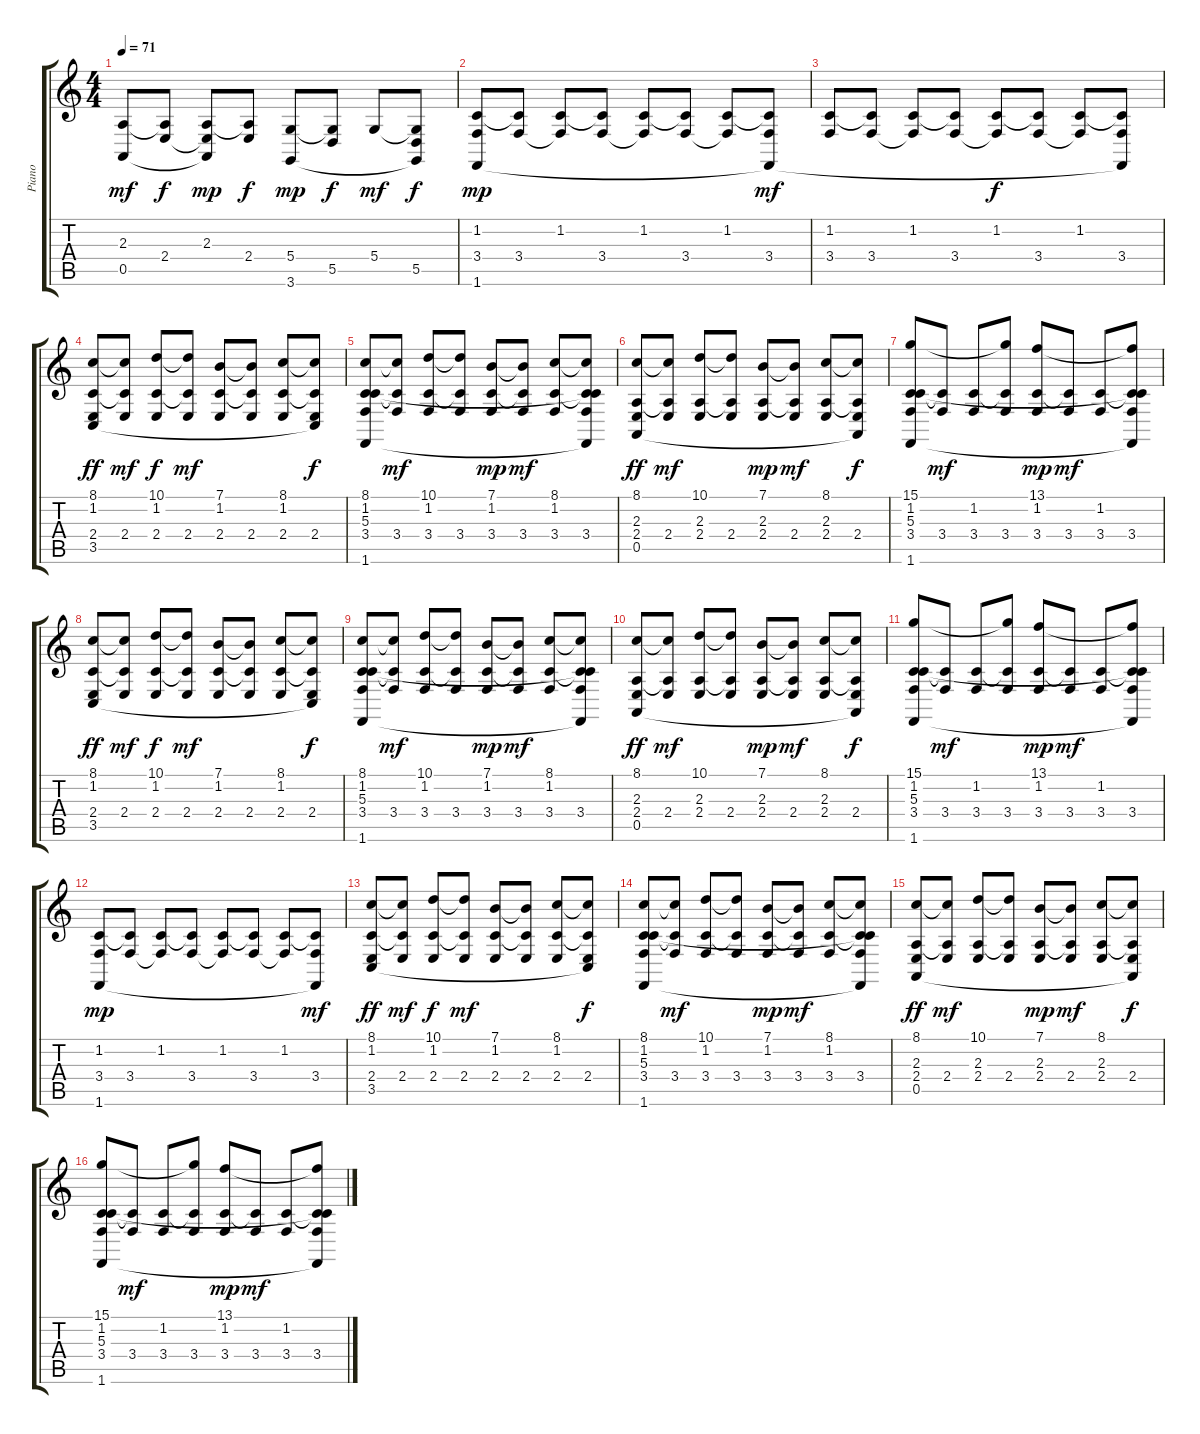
\track ("Piano" "Piano") {instrument brightacousticpiano}
\staff {score tabs}
\tuning (E4 B3 G3 D3 A2 E2) {hide}
\ts (4 4)
\tempo 71
\clef g2
\ks c
(2.3 0.5).8{dy mf} (2.3{t} 2.4).8{dy f} (2.3 2.4{t} 0.5{t}).8{dy mp} (2.3{t} 2.4).8{dy f} (5.4 3.6).8{dy mp} (5.4{t} 5.5).8{dy f} 5.4.8{dy mf} (5.4{t} 5.5 3.6{t}).8{dy f} |
(1.2 3.4 1.6).8{dy mp} (1.2{t} 3.4).8 (1.2 3.4{t}).8 (1.2{t} 3.4).8 (1.2 3.4{t}).8 (1.2{t} 3.4).8 (1.2 3.4{t}).8 (1.2{t} 3.4 1.6{t}).8{dy mf} |
(1.2 3.4).8 (1.2{t} 3.4).8 (1.2 3.4{t}).8 (1.2{t} 3.4).8 (1.2 3.4{t}).8{dy f} (1.2{t} 3.4).8 (1.2 3.4{t}).8 (1.2{t} 3.4 1.6{t}).8 |
(8.1 1.2 2.4 3.5).8{dy ff} (8.1{t} 1.2{t} 2.4).8{dy mf} (10.1 1.2 2.4).8{dy f} (10.1{t} 1.2{t} 2.4).8{dy mf} (7.1 1.2 2.4).8 (7.1{t} 1.2{t} 2.4).8 (8.1 1.2 2.4).8 (8.1{t} 1.2{t} 2.4 3.5{t}).8{dy f} |
(8.1 1.2 5.3 3.4 1.6).8 (8.1{t} 1.2{t} 3.4).8{dy mf} (10.1 1.2 3.4).8 (10.1{t} 1.2{t} 3.4).8 (7.1 1.2 3.4).8{dy mp} (7.1{t} 1.2{t} 3.4).8{dy mf} (8.1 1.2 3.4).8 (8.1{t} 1.2{t} 5.3{t} 3.4 1.6{t}).8 |
(8.1 2.3 2.4 0.5).8{dy ff} (8.1{t} 2.3{t} 2.4).8{dy mf} (10.1 2.3 2.4).8 (10.1{t} 2.3{t} 2.4).8 (7.1 2.3 2.4).8{dy mp} (7.1{t} 2.3{t} 2.4).8{dy mf} (8.1 2.3 2.4).8 (8.1{t} 2.3{t} 2.4 0.5{t}).8{dy f} |
(15.1 1.2 5.3 3.4 1.6).8 (1.2{t} 3.4).8{dy mf} (1.2 3.4).8 (15.1{t} 1.2{t} 3.4).8 (13.1 1.2 3.4).8{dy mp} (1.2{t} 3.4).8{dy mf} (1.2 3.4).8 (13.1{t} 1.2{t} 5.3{t} 3.4 1.6{t}).8 |
(8.1 1.2 2.4 3.5).8{dy ff} (8.1{t} 1.2{t} 2.4).8{dy mf} (10.1 1.2 2.4).8{dy f} (10.1{t} 1.2{t} 2.4).8{dy mf} (7.1 1.2 2.4).8 (7.1{t} 1.2{t} 2.4).8 (8.1 1.2 2.4).8 (8.1{t} 1.2{t} 2.4 3.5{t}).8{dy f} |
(8.1 1.2 5.3 3.4 1.6).8 (8.1{t} 1.2{t} 3.4).8{dy mf} (10.1 1.2 3.4).8 (10.1{t} 1.2{t} 3.4).8 (7.1 1.2 3.4).8{dy mp} (7.1{t} 1.2{t} 3.4).8{dy mf} (8.1 1.2 3.4).8 (8.1{t} 1.2{t} 5.3{t} 3.4 1.6{t}).8 |
(8.1 2.3 2.4 0.5).8{dy ff} (8.1{t} 2.3{t} 2.4).8{dy mf} (10.1 2.3 2.4).8 (10.1{t} 2.3{t} 2.4).8 (7.1 2.3 2.4).8{dy mp} (7.1{t} 2.3{t} 2.4).8{dy mf} (8.1 2.3 2.4).8 (8.1{t} 2.3{t} 2.4 0.5{t}).8{dy f} |
(15.1 1.2 5.3 3.4 1.6).8 (1.2{t} 3.4).8{dy mf} (1.2 3.4).8 (15.1{t} 1.2{t} 3.4).8 (13.1 1.2 3.4).8{dy mp} (1.2{t} 3.4).8{dy mf} (1.2 3.4).8 (13.1{t} 1.2{t} 5.3{t} 3.4 1.6{t}).8 |
(1.2 3.4 1.6).8{dy mp} (1.2{t} 3.4).8 (1.2 3.4{t}).8 (1.2{t} 3.4).8 (1.2 3.4{t}).8 (1.2{t} 3.4).8 (1.2 3.4{t}).8 (1.2{t} 3.4 1.6{t}).8{dy mf} |
(8.1 1.2 2.4 3.5).8{dy ff} (8.1{t} 1.2{t} 2.4).8{dy mf} (10.1 1.2 2.4).8{dy f} (10.1{t} 1.2{t} 2.4).8{dy mf} (7.1 1.2 2.4).8 (7.1{t} 1.2{t} 2.4).8 (8.1 1.2 2.4).8 (8.1{t} 1.2{t} 2.4 3.5{t}).8{dy f} |
(8.1 1.2 5.3 3.4 1.6).8 (8.1{t} 1.2{t} 3.4).8{dy mf} (10.1 1.2 3.4).8 (10.1{t} 1.2{t} 3.4).8 (7.1 1.2 3.4).8{dy mp} (7.1{t} 1.2{t} 3.4).8{dy mf} (8.1 1.2 3.4).8 (8.1{t} 1.2{t} 5.3{t} 3.4 1.6{t}).8 |
(8.1 2.3 2.4 0.5).8{dy ff} (8.1{t} 2.3{t} 2.4).8{dy mf} (10.1 2.3 2.4).8 (10.1{t} 2.3{t} 2.4).8 (7.1 2.3 2.4).8{dy mp} (7.1{t} 2.3{t} 2.4).8{dy mf} (8.1 2.3 2.4).8 (8.1{t} 2.3{t} 2.4 0.5{t}).8{dy f} |
(15.1 1.2 5.3 3.4 1.6).8 (1.2{t} 3.4).8{dy mf} (1.2 3.4).8 (15.1{t} 1.2{t} 3.4).8 (13.1 1.2 3.4).8{dy mp} (1.2{t} 3.4).8{dy mf} (1.2 3.4).8 (13.1{t} 1.2{t} 5.3{t} 3.4 1.6{t}).8
